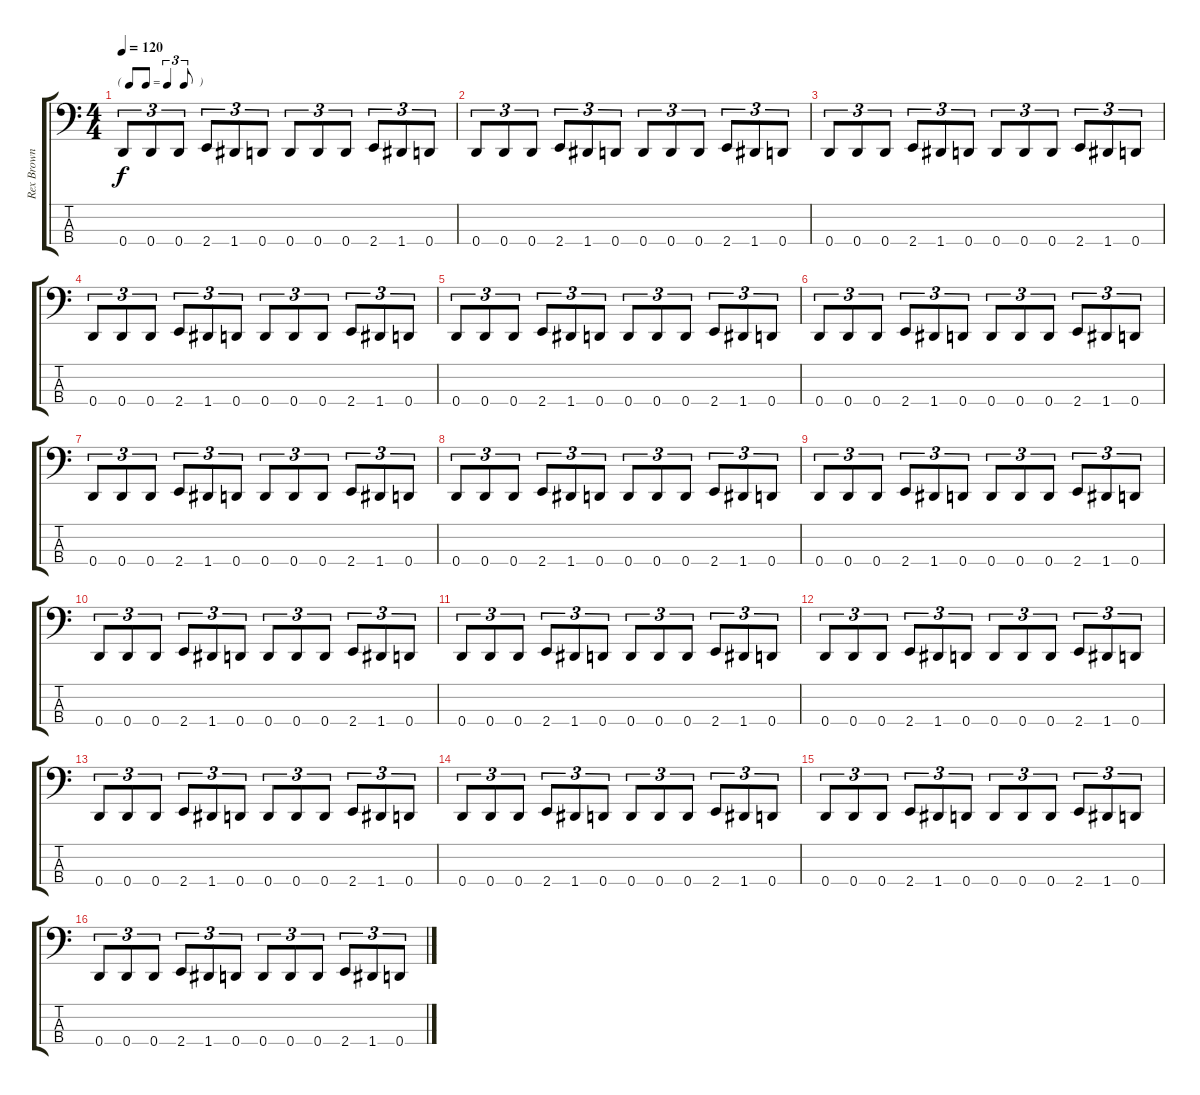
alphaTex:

\track ("Rex Brown (Bass)" "Rex Brown ") {instrument electricbasspick}
\staff {score tabs}
\tuning (F2 C2 G1 D1) {hide}
\ts (4 4)
\tf triplet8th
\tempo 120
\clef f4
\ks c
0.4.8{tu (3 2) dy f} 0.4.8{tu (3 2)} 0.4.8{tu (3 2)} 2.4.8{tu (3 2)} 1.4.8{tu (3 2)} 0.4.8{tu (3 2)} 0.4.8{tu (3 2)} 0.4.8{tu (3 2)} 0.4.8{tu (3 2)} 2.4.8{tu (3 2)} 1.4.8{tu (3 2)} 0.4.8{tu (3 2)} |
0.4.8{tu (3 2)} 0.4.8{tu (3 2)} 0.4.8{tu (3 2)} 2.4.8{tu (3 2)} 1.4.8{tu (3 2)} 0.4.8{tu (3 2)} 0.4.8{tu (3 2)} 0.4.8{tu (3 2)} 0.4.8{tu (3 2)} 2.4.8{tu (3 2)} 1.4.8{tu (3 2)} 0.4.8{tu (3 2)} |
0.4.8{tu (3 2)} 0.4.8{tu (3 2)} 0.4.8{tu (3 2)} 2.4.8{tu (3 2)} 1.4.8{tu (3 2)} 0.4.8{tu (3 2)} 0.4.8{tu (3 2)} 0.4.8{tu (3 2)} 0.4.8{tu (3 2)} 2.4.8{tu (3 2)} 1.4.8{tu (3 2)} 0.4.8{tu (3 2)} |
0.4.8{tu (3 2)} 0.4.8{tu (3 2)} 0.4.8{tu (3 2)} 2.4.8{tu (3 2)} 1.4.8{tu (3 2)} 0.4.8{tu (3 2)} 0.4.8{tu (3 2)} 0.4.8{tu (3 2)} 0.4.8{tu (3 2)} 2.4.8{tu (3 2)} 1.4.8{tu (3 2)} 0.4.8{tu (3 2)} |
0.4.8{tu (3 2)} 0.4.8{tu (3 2)} 0.4.8{tu (3 2)} 2.4.8{tu (3 2)} 1.4.8{tu (3 2)} 0.4.8{tu (3 2)} 0.4.8{tu (3 2)} 0.4.8{tu (3 2)} 0.4.8{tu (3 2)} 2.4.8{tu (3 2)} 1.4.8{tu (3 2)} 0.4.8{tu (3 2)} |
0.4.8{tu (3 2)} 0.4.8{tu (3 2)} 0.4.8{tu (3 2)} 2.4.8{tu (3 2)} 1.4.8{tu (3 2)} 0.4.8{tu (3 2)} 0.4.8{tu (3 2)} 0.4.8{tu (3 2)} 0.4.8{tu (3 2)} 2.4.8{tu (3 2)} 1.4.8{tu (3 2)} 0.4.8{tu (3 2)} |
0.4.8{tu (3 2)} 0.4.8{tu (3 2)} 0.4.8{tu (3 2)} 2.4.8{tu (3 2)} 1.4.8{tu (3 2)} 0.4.8{tu (3 2)} 0.4.8{tu (3 2)} 0.4.8{tu (3 2)} 0.4.8{tu (3 2)} 2.4.8{tu (3 2)} 1.4.8{tu (3 2)} 0.4.8{tu (3 2)} |
0.4.8{tu (3 2)} 0.4.8{tu (3 2)} 0.4.8{tu (3 2)} 2.4.8{tu (3 2)} 1.4.8{tu (3 2)} 0.4.8{tu (3 2)} 0.4.8{tu (3 2)} 0.4.8{tu (3 2)} 0.4.8{tu (3 2)} 2.4.8{tu (3 2)} 1.4.8{tu (3 2)} 0.4.8{tu (3 2)} |
0.4.8{tu (3 2)} 0.4.8{tu (3 2)} 0.4.8{tu (3 2)} 2.4.8{tu (3 2)} 1.4.8{tu (3 2)} 0.4.8{tu (3 2)} 0.4.8{tu (3 2)} 0.4.8{tu (3 2)} 0.4.8{tu (3 2)} 2.4.8{tu (3 2)} 1.4.8{tu (3 2)} 0.4.8{tu (3 2)} |
0.4.8{tu (3 2)} 0.4.8{tu (3 2)} 0.4.8{tu (3 2)} 2.4.8{tu (3 2)} 1.4.8{tu (3 2)} 0.4.8{tu (3 2)} 0.4.8{tu (3 2)} 0.4.8{tu (3 2)} 0.4.8{tu (3 2)} 2.4.8{tu (3 2)} 1.4.8{tu (3 2)} 0.4.8{tu (3 2)} |
0.4.8{tu (3 2)} 0.4.8{tu (3 2)} 0.4.8{tu (3 2)} 2.4.8{tu (3 2)} 1.4.8{tu (3 2)} 0.4.8{tu (3 2)} 0.4.8{tu (3 2)} 0.4.8{tu (3 2)} 0.4.8{tu (3 2)} 2.4.8{tu (3 2)} 1.4.8{tu (3 2)} 0.4.8{tu (3 2)} |
0.4.8{tu (3 2)} 0.4.8{tu (3 2)} 0.4.8{tu (3 2)} 2.4.8{tu (3 2)} 1.4.8{tu (3 2)} 0.4.8{tu (3 2)} 0.4.8{tu (3 2)} 0.4.8{tu (3 2)} 0.4.8{tu (3 2)} 2.4.8{tu (3 2)} 1.4.8{tu (3 2)} 0.4.8{tu (3 2)} |
0.4.8{tu (3 2)} 0.4.8{tu (3 2)} 0.4.8{tu (3 2)} 2.4.8{tu (3 2)} 1.4.8{tu (3 2)} 0.4.8{tu (3 2)} 0.4.8{tu (3 2)} 0.4.8{tu (3 2)} 0.4.8{tu (3 2)} 2.4.8{tu (3 2)} 1.4.8{tu (3 2)} 0.4.8{tu (3 2)} |
0.4.8{tu (3 2)} 0.4.8{tu (3 2)} 0.4.8{tu (3 2)} 2.4.8{tu (3 2)} 1.4.8{tu (3 2)} 0.4.8{tu (3 2)} 0.4.8{tu (3 2)} 0.4.8{tu (3 2)} 0.4.8{tu (3 2)} 2.4.8{tu (3 2)} 1.4.8{tu (3 2)} 0.4.8{tu (3 2)} |
0.4.8{tu (3 2)} 0.4.8{tu (3 2)} 0.4.8{tu (3 2)} 2.4.8{tu (3 2)} 1.4.8{tu (3 2)} 0.4.8{tu (3 2)} 0.4.8{tu (3 2)} 0.4.8{tu (3 2)} 0.4.8{tu (3 2)} 2.4.8{tu (3 2)} 1.4.8{tu (3 2)} 0.4.8{tu (3 2)} |
0.4.8{tu (3 2)} 0.4.8{tu (3 2)} 0.4.8{tu (3 2)} 2.4.8{tu (3 2)} 1.4.8{tu (3 2)} 0.4.8{tu (3 2)} 0.4.8{tu (3 2)} 0.4.8{tu (3 2)} 0.4.8{tu (3 2)} 2.4.8{tu (3 2)} 1.4.8{tu (3 2)} 0.4.8{tu (3 2)}
